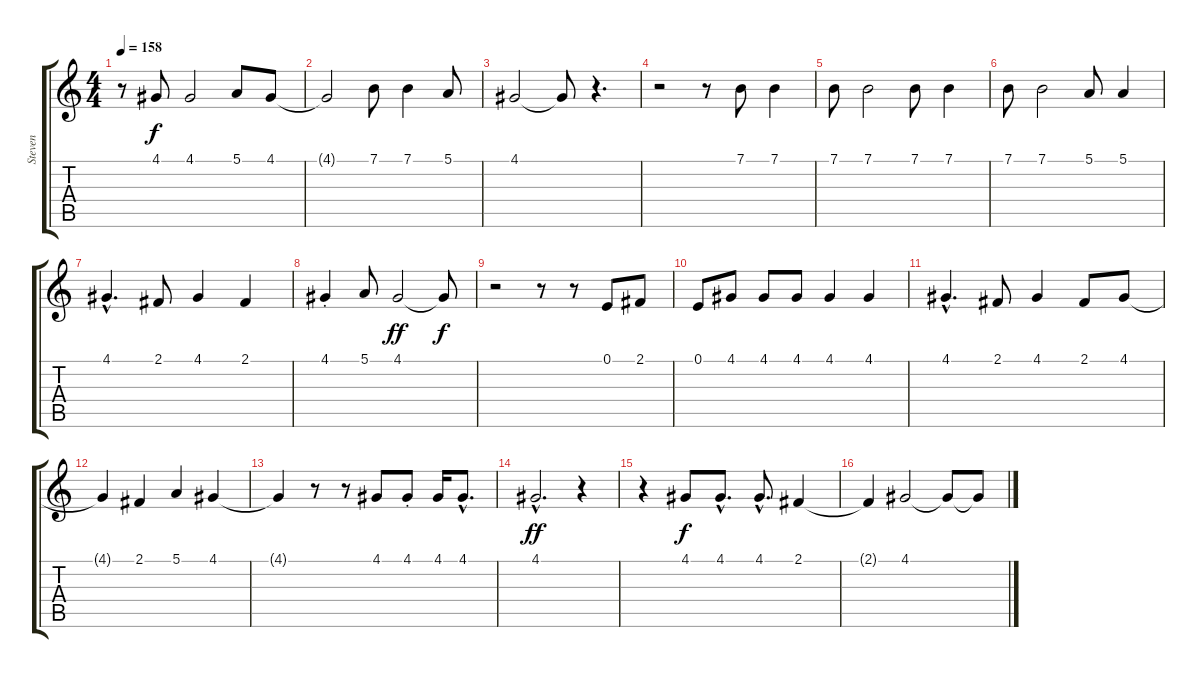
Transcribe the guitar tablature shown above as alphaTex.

\track ("Steven" "Steven") {instrument voiceoohs}
\staff {score tabs}
\tuning (E4 B3 G3 D3 A2 E2) {hide}
\ts (4 4)
\tempo 158
\clef g2
\ks c
r.8{dy f} 4.1.8 4.1.2 5.1.8 4.1.8 |
4.1{t}.2 7.1.8 7.1.4 5.1.8 |
4.1.2 4.1{t}.8 r.4{d} |
r.2 r.8 7.1.8 7.1.4 |
7.1.8 7.1.2 7.1.8 7.1.4 |
7.1.8 7.1.2 5.1.8 5.1.4 |
4.1{hac}.4{d} 2.1.8 4.1.4 2.1.4 |
4.1{st}.4 5.1.8 4.1.2{dy ff} 4.1{t}.8{dy f} |
r.2 r.8 r.8 0.1.8 2.1.8 |
0.1.8 4.1.8 4.1.8 4.1.8 4.1.4 4.1.4 |
4.1{hac}.4{d} 2.1.8 4.1.4 2.1.8 4.1.8 |
4.1{t}.4 2.1.4 5.1.4 4.1.4 |
4.1{t}.4 r.8 r.8 4.1.8 4.1{st}.8 4.1.16 4.1{hac}.8{d} |
4.1{hac}.2{d dy ff} r.4 |
r.4 4.1.8{dy f} 4.1{hac}.8{d} 4.1{hac}.8{d} 2.1.4 |
2.1{t}.4 4.1.2 4.1{t}.8 4.1{t}.8
